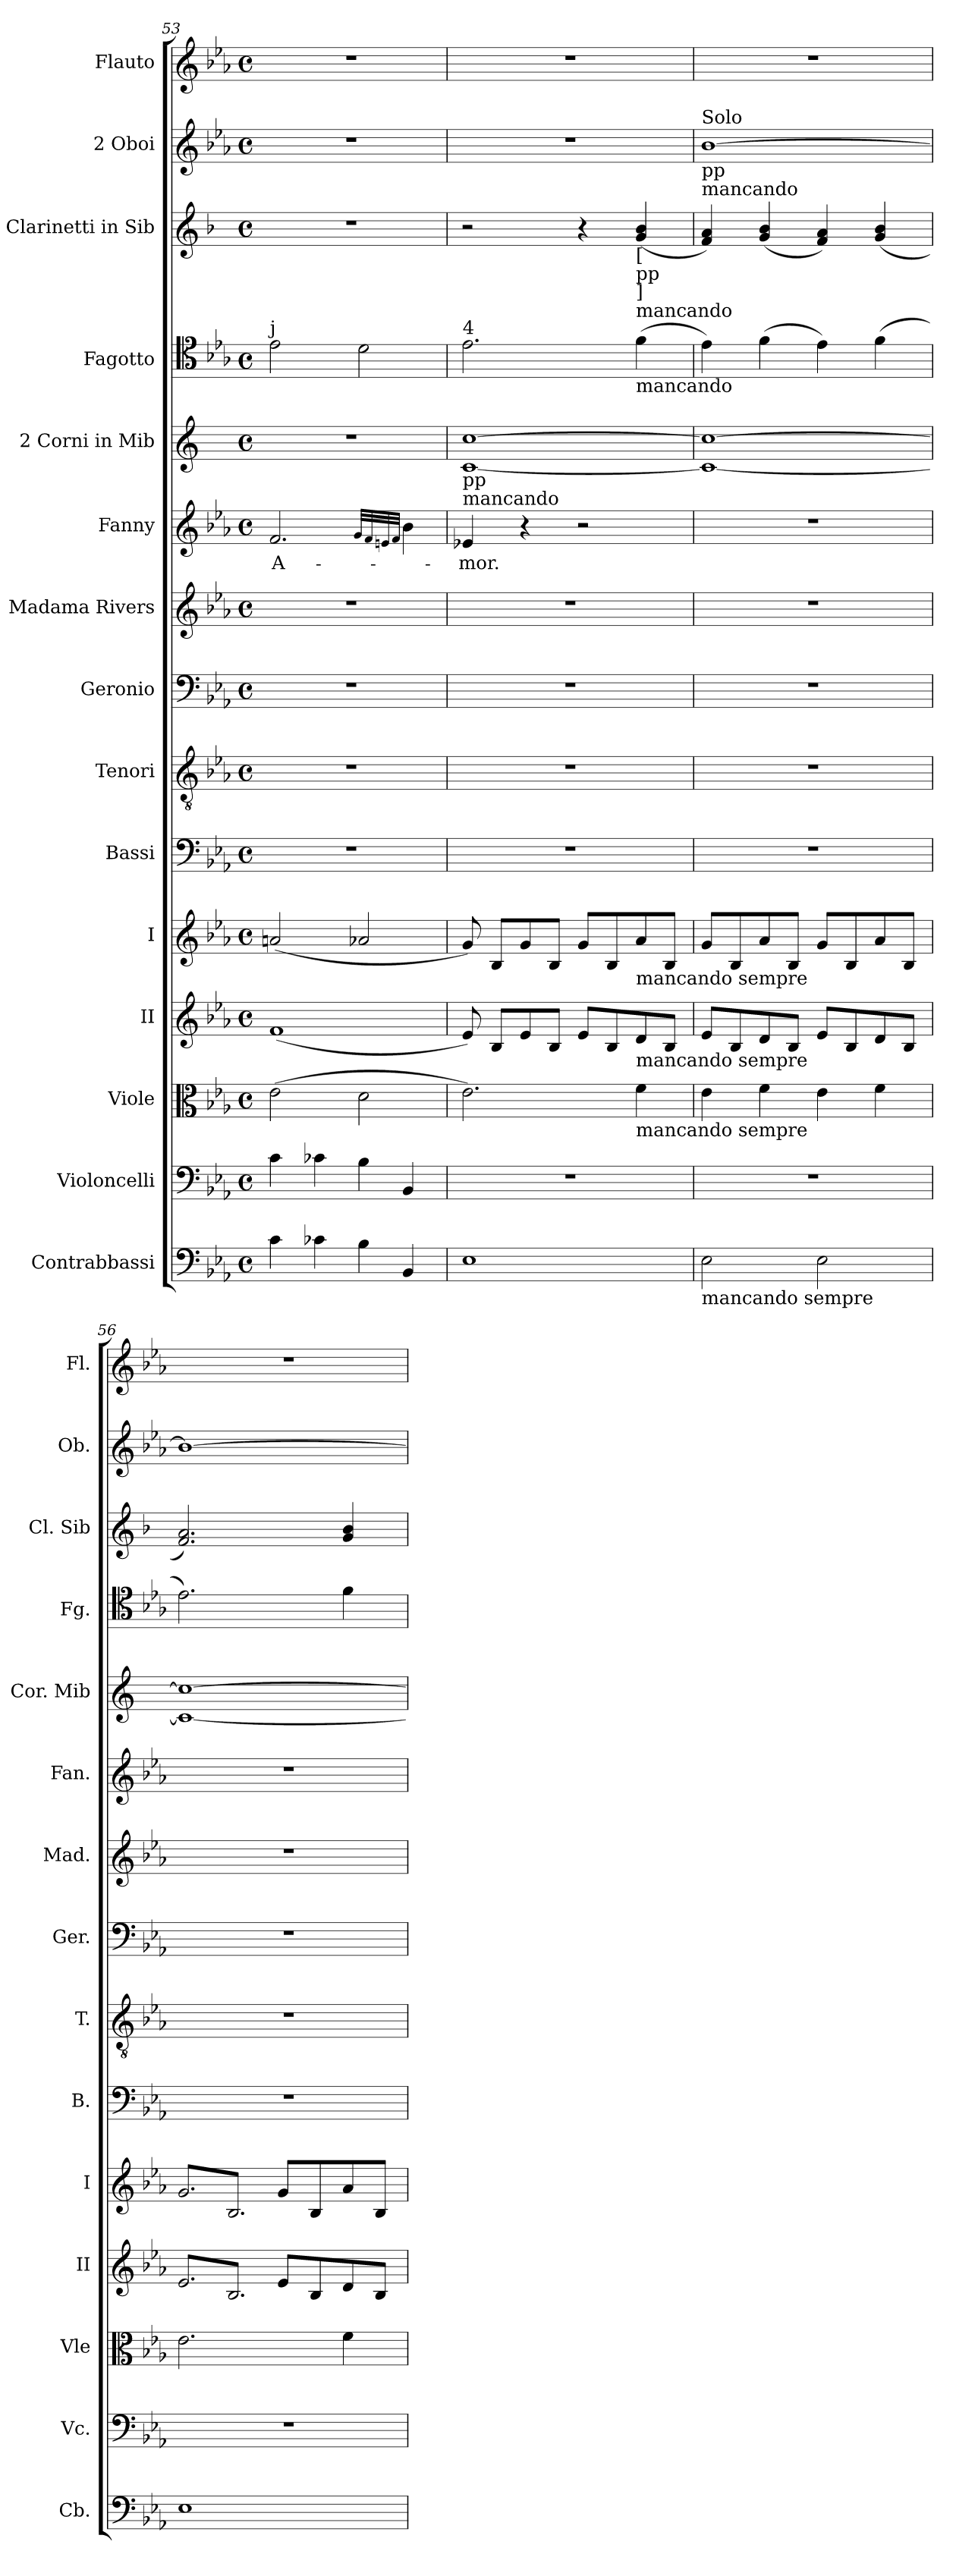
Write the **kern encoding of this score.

**kern	**kern	**kern	**kern	**kern	**kern	**kern	**kern	**kern	**kern	**text	**kern	**kern	**kern	**kern	**kern
*part15	*part14	*part13	*part12	*part11	*part10	*part9	*part8	*part7	*part6	*part6	*part5	*part4	*part3	*part2	*part1
*staff15	*staff14	*staff13	*staff12	*staff11	*staff10	*staff9	*staff8	*staff7	*staff6	*staff6	*staff5	*staff4	*staff3	*staff2	*staff1
*I"Contrabbassi	*I"Violoncelli	*I"Viole	*I"II	*I"I	*I"Bassi	*I"Tenori	*I"Geronio	*I"Madama Rivers	*I"Fanny	*	*I"2 Corni in Mib	*I"Fagotto	*I"2 Clarinetti in Sib	*I"2 Oboi	*I"Flauto
*I'Cb.	*I'Vc.	*I'Vle	*I'II	*I'I	*I'B.	*I'T.	*I'Ger.	*I'Mad.	*I'Fan.	*	*I'Cor. Mib	*I'Fg.	*I'Cl. Sib	*I'Ob.	*I'Fl.
*clefF4	*clefF4	*clefC3	*clefG2	*clefG2	*clefF4	*clefGv2	*clefF4	*clefG2	*clefG2	*	*clefG2	*clefC4	*clefG2	*clefG2	*clefG2
*	*	*	*	*	*	*	*	*	*	*	*	*	*ITrd1c2	*	*
*k[b-e-a-]	*k[b-e-a-]	*k[b-e-a-]	*k[b-e-a-]	*k[b-e-a-]	*k[b-e-a-]	*k[b-e-a-]	*k[b-e-a-]	*k[b-e-a-]	*k[b-e-a-]	*	*k[]	*k[b-e-a-]	*k[b-e-a-]	*k[b-e-a-]	*k[b-e-a-]
*E-:	*E-:	*E-:	*E-:	*E-:	*E-:	*E-:	*E-:	*E-:	*E-:	*	*C:	*E-:	*E-:	*E-:	*E-:
*M4/4	*M4/4	*M4/4	*M4/4	*M4/4	*M4/4	*M4/4	*M4/4	*M4/4	*M4/4	*	*M4/4	*M4/4	*M4/4	*M4/4	*M4/4
*met(c)	*met(c)	*met(c)	*met(c)	*met(c)	*met(c)	*met(c)	*met(c)	*met(c)	*met(c)	*	*met(c)	*met(c)	*met(c)	*met(c)	*met(c)
=53	=53	=53	=53	=53	=53	=53	=53	=53	=53	=53	=53	=53	=53	=53	=53
!	!	!	!	!	!	!	!	!	!	!	!	!LO:TX:a:t=j	!	!	!
!	!	!	!	!	!	!	!	!	!	!LO:LY:b	!	!	!	!	!
4c\	4c\	(>2e-\	(<1f	(<2an/	1r	1r	1r	1r	2.f/	A-	1r	2e-\	1r	1r	1r
4c-X\	4c-X\	.	.	.	.	.	.	.	.	.	.	.	.	.	.
4B-\	4B-\	2d\	.	2a-X/	.	.	.	.	.	.	.	2d\	.	.	.
.	.	.	.	.	.	.	.	.	32qg/LLL	.	.	.	.	.	.
.	.	.	.	.	.	.	.	.	32qf/	.	.	.	.	.	.
.	.	.	.	.	.	.	.	.	32qen/	.	.	.	.	.	.
.	.	.	.	.	.	.	.	.	32qf/JJJ	.	.	.	.	.	.
4BB-/	4BB-/	.	.	.	.	.	.	.	4b-\	.	.	.	.	.	.
!!LO:LB:g=z
=54	=54	=54	=54	=54	=54	=54	=54	=54	=54	=54	=54	=54	=54	=54	=54
!	!	!	!	!	!	!	!	!	!	!	!	!LO:TX:a:t=4	!	!	!
!	!	!	!	!	!	!	!	!	!	!	!LO:TX:b:t=pp	!	!	!	!
!	!	!	!	!	!	!	!	!	!	!	!LO:TX:b:t=mancando	!	!	!	!
!	!	!	!	!	!	!	!	!	!	!LO:LY:b	!	!	!	!	!
1E-	1r	2.e-\)	8e-/)	8g/)	1r	1r	1r	1r	4e-X/	-mor.	[1c [1cc	2.e-\	2r	1r	1r
.	.	.	8B-/L	8B-/L	.	.	.	.	.	.	.	.	.	.	.
.	.	.	8e-/	8g/	.	.	.	.	4r	.	.	.	.	.	.
.	.	.	8B-/J	8B-/J	.	.	.	.	.	.	.	.	.	.	.
.	.	.	8e-/L	8g/L	.	.	.	.	2r	.	.	.	4r	.	.
.	.	.	8B-/	8B-/	.	.	.	.	.	.	.	.	.	.	.
!	!	!	!	!	!	!	!	!	!	!	!	!	!LO:TX:b:t=[	!	!
!	!	!	!	!	!	!	!	!	!	!	!	!	!LO:TX:b:t=pp	!	!
!	!	!	!	!	!	!	!	!	!	!	!	!	!LO:TX:b:t=]	!	!
!	!	!	!	!	!	!	!	!	!	!	!	!	!LO:TX:b:t=mancando	!	!
!	!	!	!	!	!	!	!	!	!	!	!	!LO:TX:b:t=mancando	!	!	!
!	!	!	!	!LO:TX:b:t=mancando sempre	!	!	!	!	!	!	!	!	!	!	!
!	!	!	!LO:TX:b:t=mancando sempre	!	!	!	!	!	!	!	!	!	!	!	!
!	!	!LO:TX:b:t=mancando sempre	!	!	!	!	!	!	!	!	!	!	!	!	!
.	.	4f\	8d/	8a-/	.	.	.	.	.	.	.	(>4f\	(<4f/ 4a-/	.	.
.	.	.	8B-/J	8B-/J	.	.	.	.	.	.	.	.	.	.	.
=55	=55	=55	=55	=55	=55	=55	=55	=55	=55	=55	=55	=55	=55	=55	=55
!	!	!	!	!	!	!	!	!	!	!	!	!	!	!LO:TX:a:t=Solo	!
!	!	!	!	!	!	!	!	!	!	!	!	!	!	!LO:TX:b:t=pp	!
!	!	!	!	!	!	!	!	!	!	!	!	!	!	!LO:TX:b:t=mancando	!
!LO:TX:b:t=mancando sempre	!	!	!	!	!	!	!	!	!	!	!	!	!	!	!
2E-\	1r	4e-\	8e-/L	8g/L	1r	1r	1r	1r	1r	.	1c_ 1cc_	4e-\)	4e-/ 4g/)	[1b-	1r
.	.	.	8B-/	8B-/	.	.	.	.	.	.	.	.	.	.	.
.	.	4f\	8d/	8a-/	.	.	.	.	.	.	.	(>4f\	(<4f/ 4a-/	.	.
.	.	.	8B-/J	8B-/J	.	.	.	.	.	.	.	.	.	.	.
2E-\	.	4e-\	8e-/L	8g/L	.	.	.	.	.	.	.	4e-\)	4e-/ 4g/)	.	.
.	.	.	8B-/	8B-/	.	.	.	.	.	.	.	.	.	.	.
.	.	4f\	8d/	8a-/	.	.	.	.	.	.	.	(>4f\	(<4f/ 4a-/	.	.
.	.	.	8B-/J	8B-/J	.	.	.	.	.	.	.	.	.	.	.
=56	=56	=56	=56	=56	=56	=56	=56	=56	=56	=56	=56	=56	=56	=56	=56
*	*	*	*Xtuplet	*	*	*	*	*	*	*	*	*	*	*	*
!	!	!	!LO:N:head=open	!	!	!	!	!	!	!	!	!	!	!	!
*	*	*	*	*Xtuplet	*	*	*	*	*	*	*	*	*	*	*
!	!	!	!	!LO:N:head=open	!	!	!	!	!	!	!	!	!	!	!
1E-	1r	2.e-\	6.e-/L	6.g/L	1r	1r	1r	1r	1r	.	1c_ 1cc_	2.e-\)	2.e-/ 2.g/)	1b-_	1r
!	!	!	!LO:N:head=open	!LO:N:head=open	!	!	!	!	!	!	!	!	!	!	!
.	.	.	6.B-/J	6.B-/J	.	.	.	.	.	.	.	.	.	.	.
.	.	.	8e-/L	8g/L	.	.	.	.	.	.	.	.	.	.	.
.	.	.	8B-/	8B-/	.	.	.	.	.	.	.	.	.	.	.
.	.	4f\	8d/	8a-/	.	.	.	.	.	.	.	4f\	4f/ 4a-/	.	.
.	.	.	8B-/J	8B-/J	.	.	.	.	.	.	.	.	.	.	.
=	=	=	=	=	=	=	=	=	=	=	=	=	=	=	=
*-	*-	*-	*-	*-	*-	*-	*-	*-	*-	*-	*-	*-	*-	*-	*-
